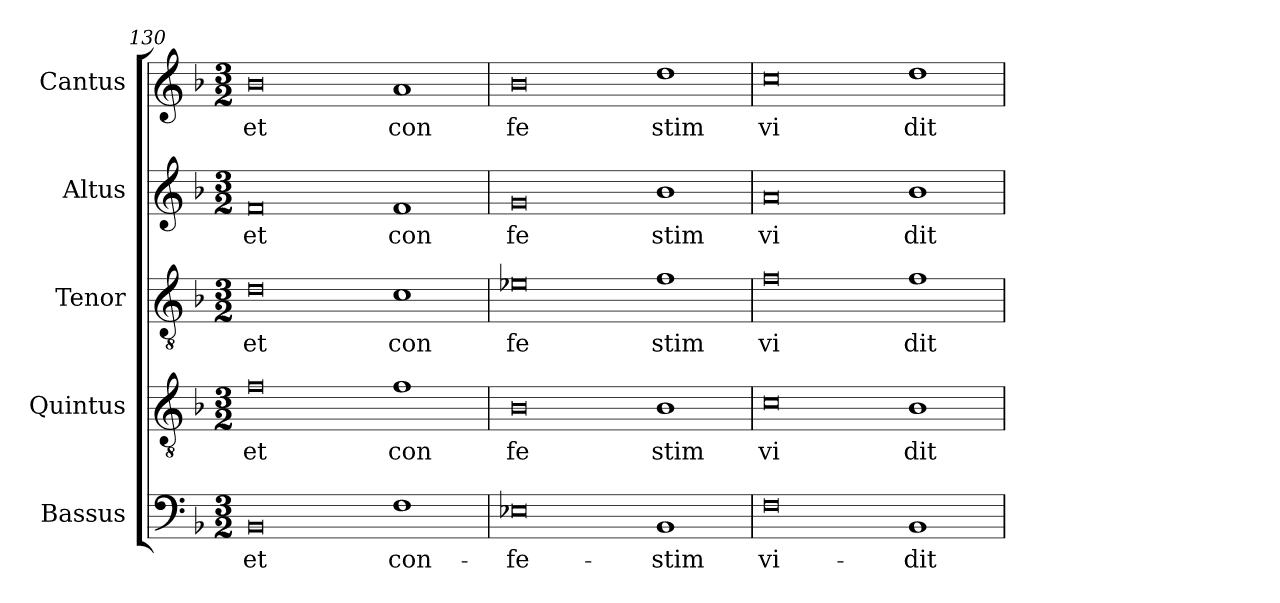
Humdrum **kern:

**kern	**text	**kern	**text	**kern	**text	**kern	**text	**kern	**text
*part5	*part5	*part4	*part4	*part3	*part3	*part2	*part2	*part1	*part1
*staff5	*staff5	*staff4	*staff4	*staff3	*staff3	*staff2	*staff2	*staff1	*staff1
*I"Bassus	*	*I"Quintus	*	*I"Tenor	*	*I"Altus	*	*I"Cantus	*
*clefF4	*	*clefGv2	*	*clefGv2	*	*clefG2	*	*clefG2	*
*k[b-]	*	*k[b-]	*	*k[b-]	*	*k[b-]	*	*k[b-]	*
*F:	*	*F:	*	*F:	*	*F:	*	*F:	*
*M3/2	*	*M3/2	*	*M3/2	*	*M3/2	*	*M3/2	*
=130	=130	=130	=130	=130	=130	=130	=130	=130	=130
!	!LO:LY:b:cj	!	!LO:LY:b:cj	!	!LO:LY:b:cj	!	!LO:LY:b:cj	!	!LO:LY:b:cj
0BB-	et	0f	et	0d	et	0f	et	0b-	et
!	!LO:LY:b:cj	!	!LO:LY:b:cj	!	!LO:LY:b:cj	!	!LO:LY:b:cj	!	!LO:LY:b:cj
1F	con-	1f	con	1c	con	1f	con	1a	con
=131	=131	=131	=131	=131	=131	=131	=131	=131	=131
!	!LO:LY:b:cj	!	!LO:LY:b:cj	!	!LO:LY:b:cj	!	!LO:LY:b:cj	!	!LO:LY:b:cj
0E-X	-fe-	0B-	fe	0e-X	fe	0g	fe	0b-	fe
!	!LO:LY:b:cj	!	!LO:LY:b:cj	!	!LO:LY:b:cj	!	!LO:LY:b:cj	!	!LO:LY:b:cj
1BB-	-stim	1B-	stim	1f	stim	1b-	stim	1dd	stim
=132	=132	=132	=132	=132	=132	=132	=132	=132	=132
!	!LO:LY:b:cj	!	!LO:LY:b:cj	!	!LO:LY:b:cj	!	!LO:LY:b:cj	!	!LO:LY:b:cj
0F	vi-	0c	vi	0f	vi	0a	vi	0cc	vi
!	!LO:LY:b:cj	!	!LO:LY:b:cj	!	!LO:LY:b:cj	!	!LO:LY:b:cj	!	!LO:LY:b:cj
1BB-	-dit	1B-	dit	1f	dit	1b-	dit	1dd	dit
=	=	=	=	=	=	=	=	=	=
*-	*-	*-	*-	*-	*-	*-	*-	*-	*-
